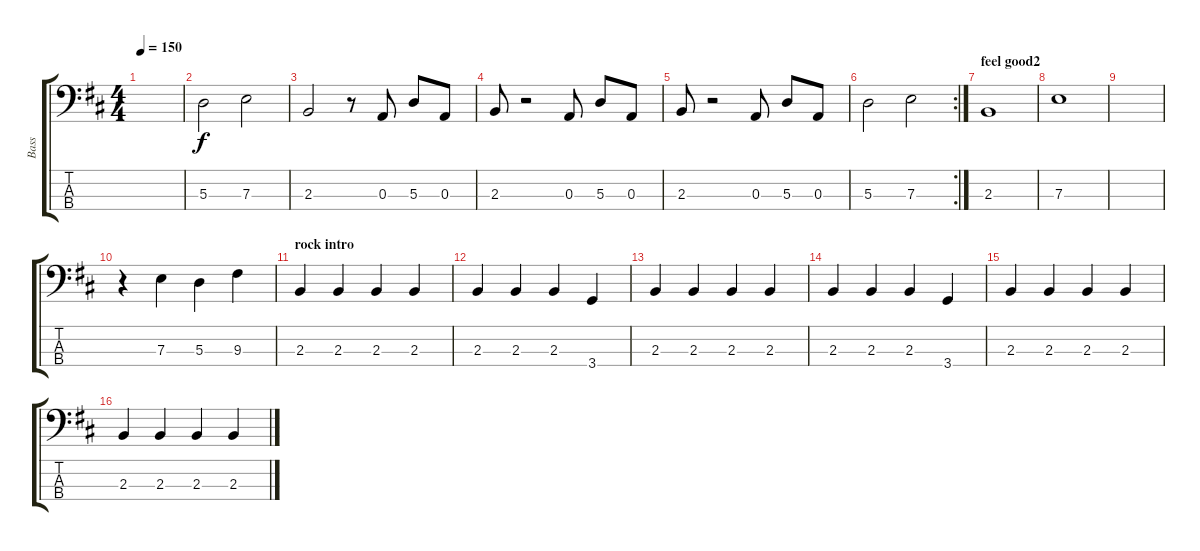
\track ("Bass" "Bass") {instrument electricbasspick}
\staff {score tabs}
\tuning (G2 D2 A1 E1) {hide}
\ts (4 4)
\tempo 150
\clef f4
\ks bminor
|
5.3.2 7.3.2 |
2.3.2 r.8 0.3.8 5.3.8 0.3.8 |
2.3.8 r.2 0.3.8 5.3.8 0.3.8 |
2.3.8 r.2 0.3.8 5.3.8 0.3.8 |
\rc 2
5.3.2 7.3.2 |
\section ("" "feel good2")
2.3.1 |
7.3.1 |
|
r.4 7.3.4 5.3.4 9.3.4 |
\section ("" "rock intro")
2.3.4 2.3.4 2.3.4 2.3.4 |
2.3.4 2.3.4 2.3.4 3.4.4 |
2.3.4 2.3.4 2.3.4 2.3.4 |
2.3.4 2.3.4 2.3.4 3.4.4 |
2.3.4 2.3.4 2.3.4 2.3.4 |
2.3.4 2.3.4 2.3.4 2.3.4
